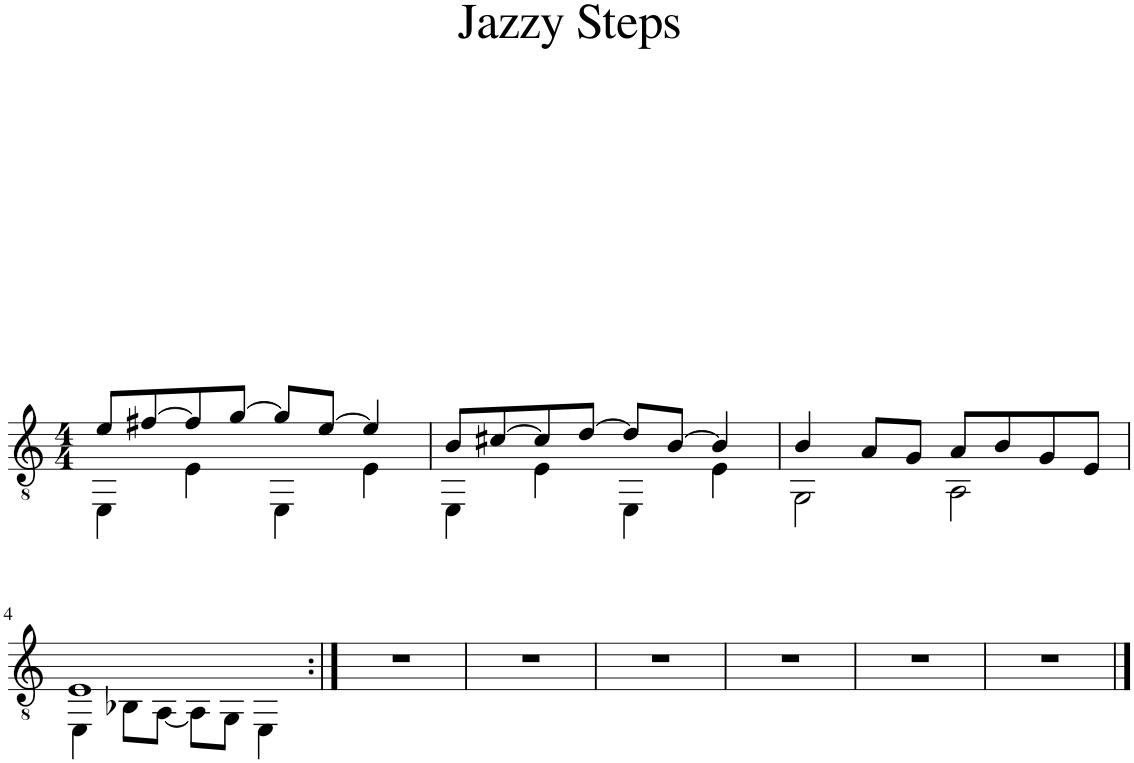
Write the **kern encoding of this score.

**kern
*part1
*staff1
*I"Guitare
*clefGv2
*k[]
*M4/4
=1
*^
8e/L	4EE\
[8f#X/	.
8f#/]	4E\
[8g/J	.
8g/L]	4EE\
[8e/J	.
4e/]	4E\
=2	=2
8B/L	4EE\
[8c#X/	.
8c#/]	4E\
[8d/J	.
8d/L]	4EE\
[8B/J	.
4B/]	4E\
=3	=3
4B/	2GG\
8A/L	.
8G/J	.
8A/L	2AA\
8B/	.
8G/	.
8E/J	.
!!LO:LB:g=z	!!
=4	=4
1E	4EE\
.	8BB-X\L
.	[8AA\J
.	8AA\L]
.	8GG\J
.	4EE\
*v	*v
=5:|!
1r
=6
1r
=7
1r
=8
1r
=9
1r
=10
1r
==
*-
